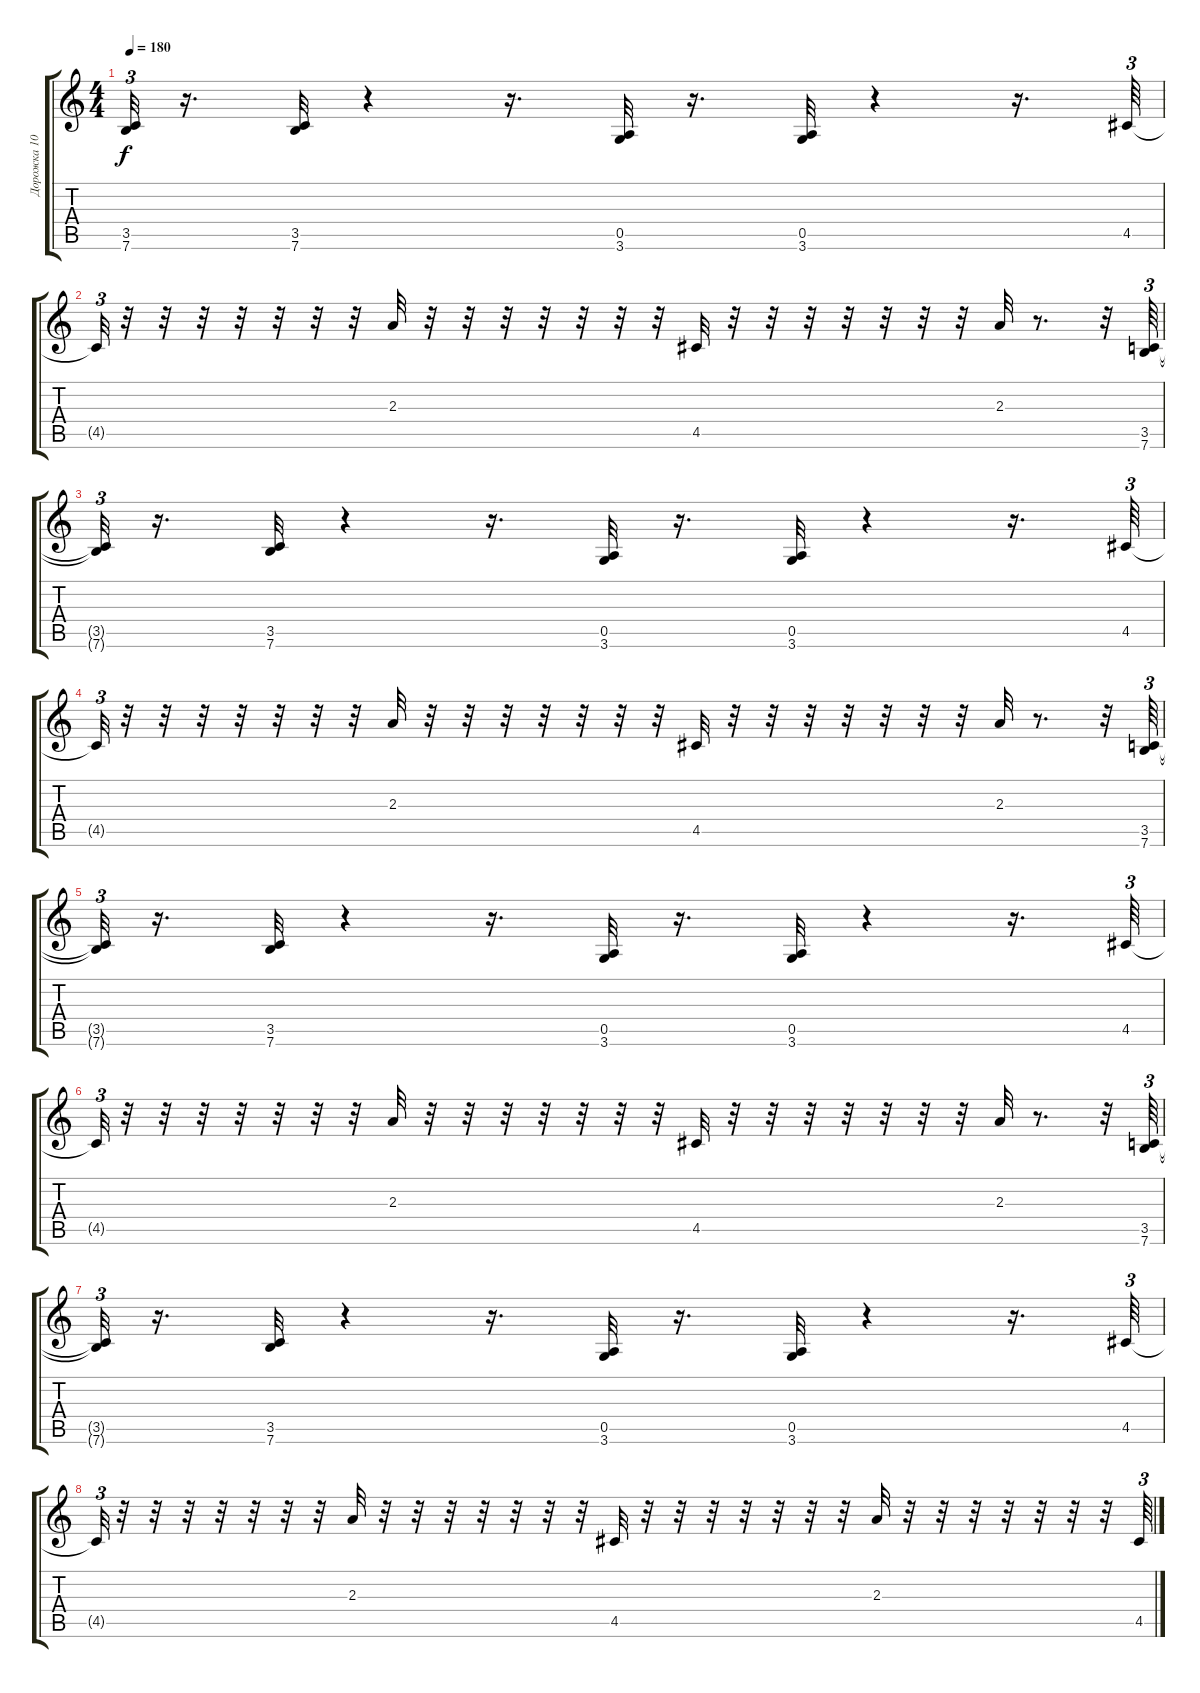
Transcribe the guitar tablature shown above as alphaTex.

\track ("Дорожка 10" "Дорожка 10") {instrument acousticguitarsteel}
\staff {score tabs}
\tuning (E4 B3 G3 D3 A2 E2) {hide}
\ts (4 4)
\tempo 180
\clef g2
\ks c
(3.5{t} 7.6{t}).32{tu (3 2) dy f} r.16{d} (3.5 7.6).32 r.4 r.16{d} (0.5 3.6).32 r.16{d} (0.5 3.6).32 r.4 r.16{d} 4.5.64{tu (3 2)} |
4.5{t}.32{tu (3 2)} r.32 r.32 r.32 r.32 r.32 r.32 r.32 2.3.32 r.32 r.32 r.32 r.32 r.32 r.32 r.32 4.5.32 r.32 r.32 r.32 r.32 r.32 r.32 r.32 2.3.32 r.8{d} r.32 (3.5 7.6).64{tu (3 2)} |
(3.5{t} 7.6{t}).32{tu (3 2)} r.16{d} (3.5 7.6).32 r.4 r.16{d} (0.5 3.6).32 r.16{d} (0.5 3.6).32 r.4 r.16{d} 4.5.64{tu (3 2)} |
4.5{t}.32{tu (3 2)} r.32 r.32 r.32 r.32 r.32 r.32 r.32 2.3.32 r.32 r.32 r.32 r.32 r.32 r.32 r.32 4.5.32 r.32 r.32 r.32 r.32 r.32 r.32 r.32 2.3.32 r.8{d} r.32 (3.5 7.6).64{tu (3 2)} |
(3.5{t} 7.6{t}).32{tu (3 2)} r.16{d} (3.5 7.6).32 r.4 r.16{d} (0.5 3.6).32 r.16{d} (0.5 3.6).32 r.4 r.16{d} 4.5.64{tu (3 2)} |
4.5{t}.32{tu (3 2)} r.32 r.32 r.32 r.32 r.32 r.32 r.32 2.3.32 r.32 r.32 r.32 r.32 r.32 r.32 r.32 4.5.32 r.32 r.32 r.32 r.32 r.32 r.32 r.32 2.3.32 r.8{d} r.32 (3.5 7.6).64{tu (3 2)} |
(3.5{t} 7.6{t}).32{tu (3 2)} r.16{d} (3.5 7.6).32 r.4 r.16{d} (0.5 3.6).32 r.16{d} (0.5 3.6).32 r.4 r.16{d} 4.5.64{tu (3 2)} |
4.5{t}.32{tu (3 2)} r.32 r.32 r.32 r.32 r.32 r.32 r.32 2.3.32 r.32 r.32 r.32 r.32 r.32 r.32 r.32 4.5.32 r.32 r.32 r.32 r.32 r.32 r.32 r.32 2.3.32 r.32 r.32 r.32 r.32 r.32 r.32 r.32 4.5.64{tu (3 2)}
